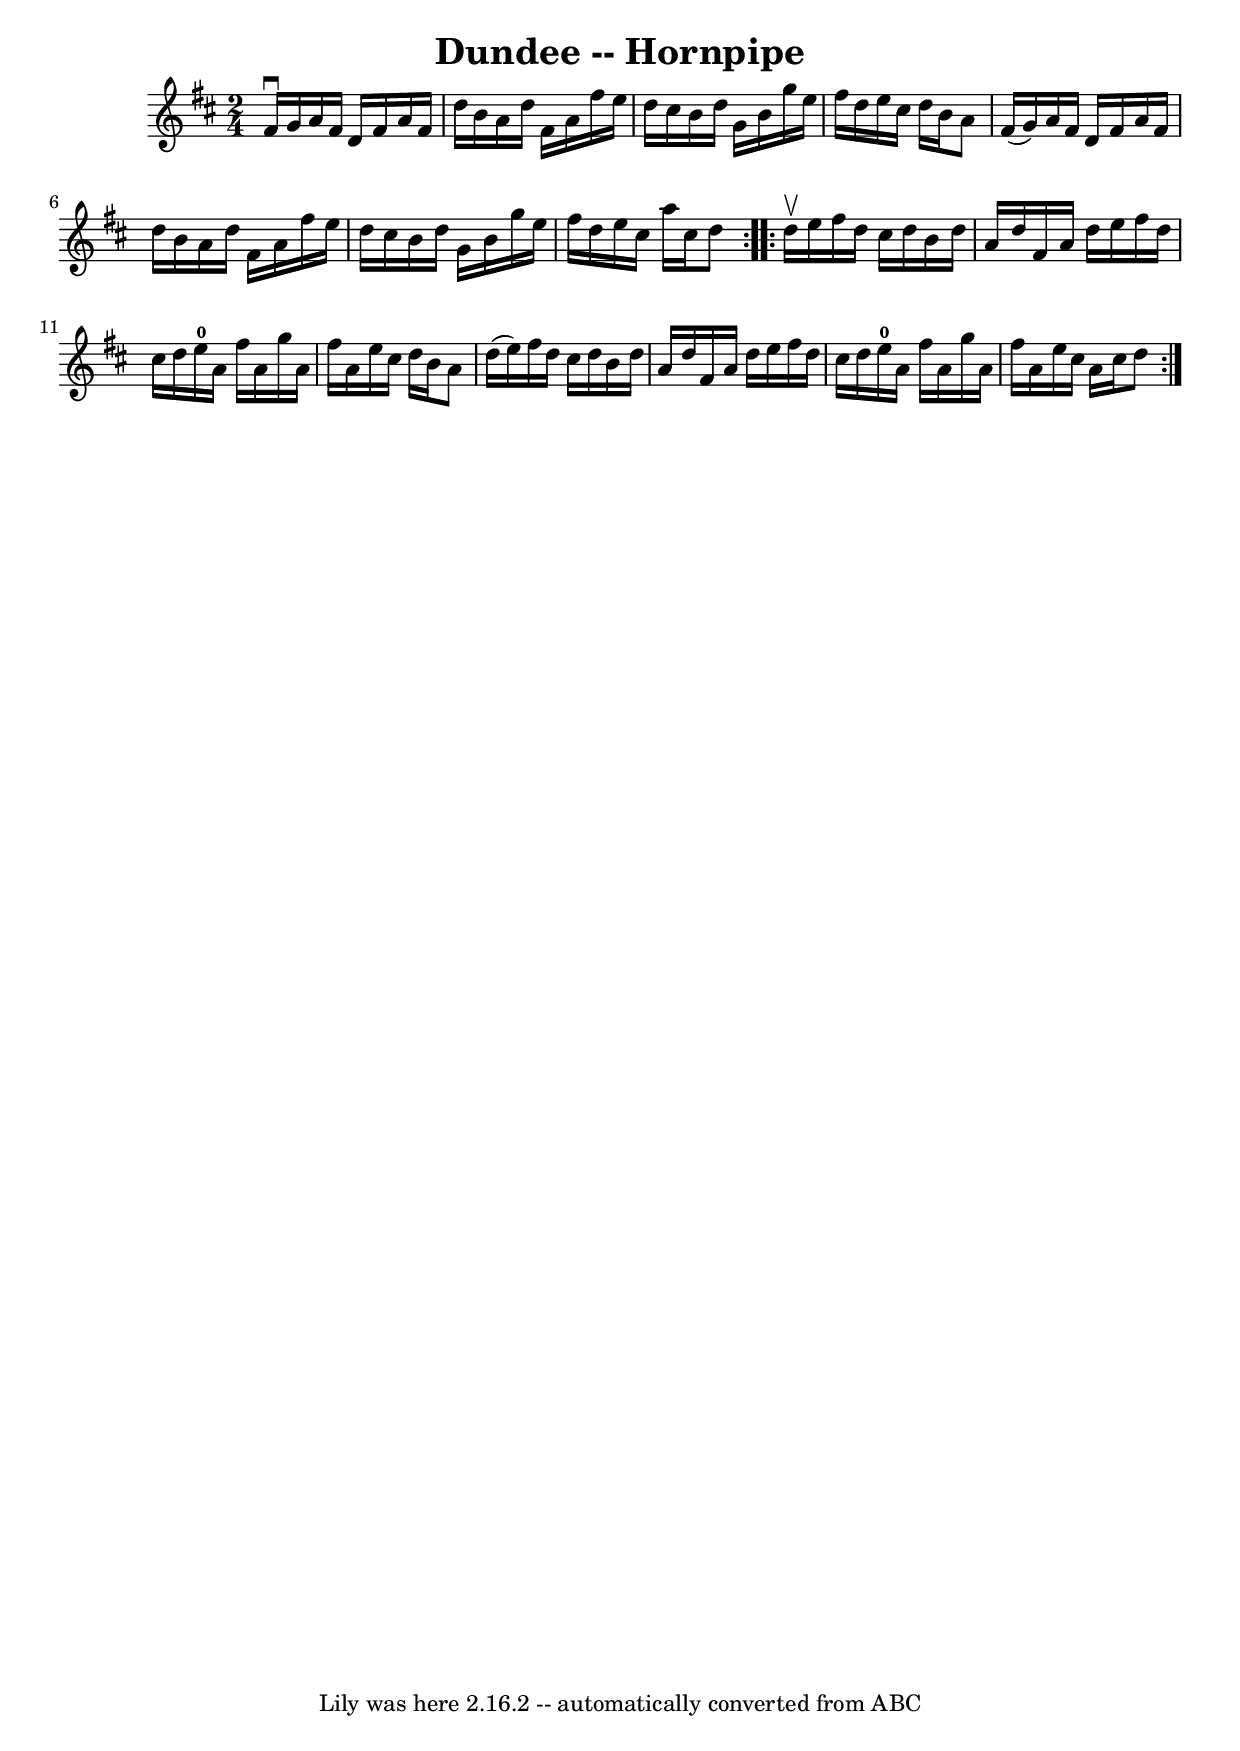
\version "2.16.2"
\include "Mammoth.ily"
\header {
	%% book = "Cole's 1000 Fiddle Tunes"
	crossRefNumber = "1"
	footnotes = ""
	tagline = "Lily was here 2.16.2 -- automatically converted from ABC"
	title = "Dundee -- Hornpipe"
}
voicedefault =  {


\repeat volta 2 {
\time 2/4 
\key d \major fis'16^\downbow g'16  |
 a'16 fis'16    
d'16 fis'16 a'16 fis'16 d''16 b'16  |
 a'16 d''16    
fis'16 a'16 fis''16 e''16 d''16 cis''16  |
 b'16    
d''16 g'16 b'16 g''16 e''16 fis''16 d''16  |
 e''16   
 cis''16 d''16 b'16 a'8 fis'16 (g'16) |
 a'16    
fis'16 d'16 fis'16 a'16 fis'16 d''16 b'16  |
 a'16    
d''16 fis'16 a'16 fis''16 e''16 d''16 cis''16  |
   
b'16 d''16 g'16 b'16 g''16 e''16 fis''16 d''16  |
   
e''16 cis''16 a''16 cis''16 d''8  }     \repeat volta 2 { d''16 
^\upbow e''16  |
 fis''16 d''16 cis''16 d''16 b'16    
d''16 a'16 d''16  |
 fis'16 a'16 d''16 e''16 fis''16  
 d''16 cis''16 d''16  |
 e''16-0 a'16 fis''16 a'16    
g''16 a'16 fis''16 a'16  |
 e''16 cis''16 d''16 b'16  
 a'8 d''16 (e''16) |
 fis''16 d''16 cis''16 d''16  
 b'16 d''16 a'16 d''16  |
 fis'16 a'16 d''16 e''16   
 fis''16 d''16 cis''16 d''16  |
 e''16-0 a'16 fis''16  
 a'16 g''16 a'16 fis''16 a'16  |
 e''16 cis''16 a'16 
 cis''16 d''8  }   
}

\score{
    <<

	\context Staff="default"
	{
	    \voicedefault 
	}

    >>
	\layout {
	}
	\midi {}
}
